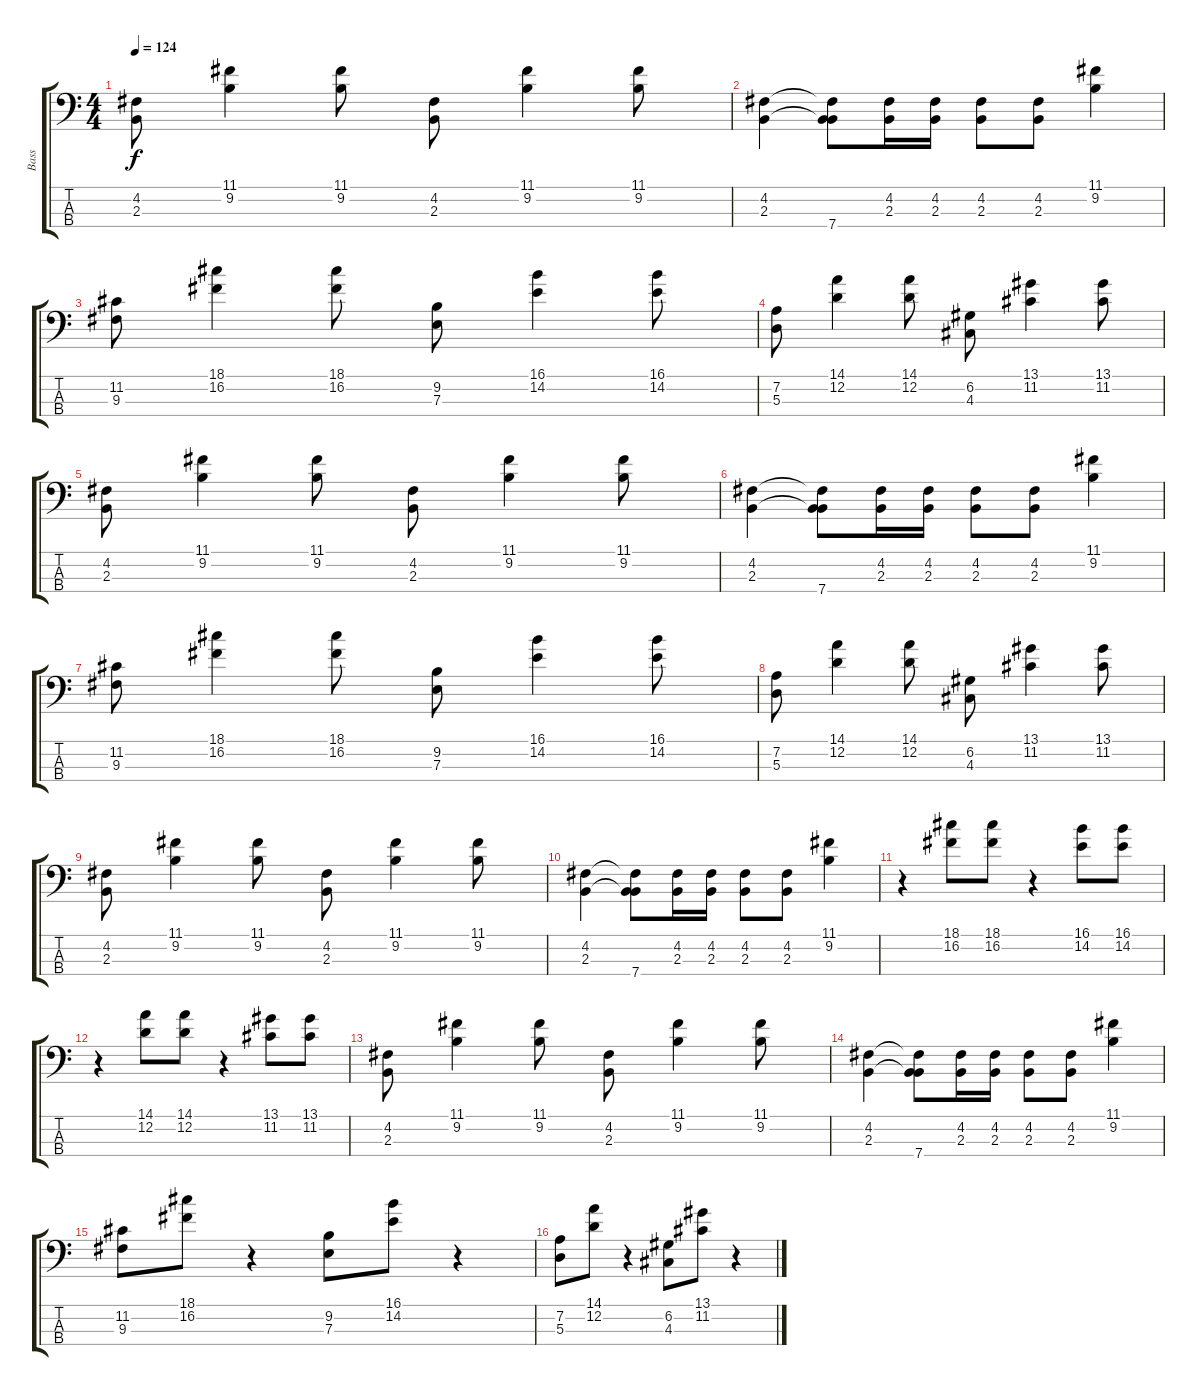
\track ("Bass" "Bass") {instrument electricbassfinger}
\staff {score tabs}
\tuning (G2 D2 A1 E1) {hide}
\ts (4 4)
\tempo 124
\clef f4
\ks c
(4.2 2.3).8{dy f} (11.1 9.2).4 (11.1 9.2).8 (4.2 2.3).8 (11.1 9.2).4 (11.1 9.2).8 |
(4.2 2.3).4 (4.2{t} 2.3{t} 7.4).8 (4.2 2.3).16 (4.2 2.3).16 (4.2 2.3).8 (4.2 2.3).8 (11.1 9.2).4 |
(11.2 9.3).8 (18.1 16.2).4 (18.1 16.2).8 (9.2 7.3).8 (16.1 14.2).4 (16.1 14.2).8 |
(7.2 5.3).8 (14.1 12.2).4 (14.1 12.2).8 (6.2 4.3).8 (13.1 11.2).4 (13.1 11.2).8 |
(4.2 2.3).8 (11.1 9.2).4 (11.1 9.2).8 (4.2 2.3).8 (11.1 9.2).4 (11.1 9.2).8 |
(4.2 2.3).4 (4.2{t} 2.3{t} 7.4).8 (4.2 2.3).16 (4.2 2.3).16 (4.2 2.3).8 (4.2 2.3).8 (11.1 9.2).4 |
(11.2 9.3).8 (18.1 16.2).4 (18.1 16.2).8 (9.2 7.3).8 (16.1 14.2).4 (16.1 14.2).8 |
(7.2 5.3).8 (14.1 12.2).4 (14.1 12.2).8 (6.2 4.3).8 (13.1 11.2).4 (13.1 11.2).8 |
(4.2 2.3).8 (11.1 9.2).4 (11.1 9.2).8 (4.2 2.3).8 (11.1 9.2).4 (11.1 9.2).8 |
(4.2 2.3).4 (4.2{t} 2.3{t} 7.4).8 (4.2 2.3).16 (4.2 2.3).16 (4.2 2.3).8 (4.2 2.3).8 (11.1 9.2).4 |
r.4 (18.1 16.2).8 (18.1 16.2).8 r.4 (16.1 14.2).8 (16.1 14.2).8 |
r.4 (14.1 12.2).8 (14.1 12.2).8 r.4 (13.1 11.2).8 (13.1 11.2).8 |
(4.2 2.3).8 (11.1 9.2).4 (11.1 9.2).8 (4.2 2.3).8 (11.1 9.2).4 (11.1 9.2).8 |
(4.2 2.3).4 (4.2{t} 2.3{t} 7.4).8 (4.2 2.3).16 (4.2 2.3).16 (4.2 2.3).8 (4.2 2.3).8 (11.1 9.2).4 |
(11.2 9.3).8 (18.1 16.2).8 r.4 (9.2 7.3).8 (16.1 14.2).8 r.4 |
(7.2 5.3).8 (14.1 12.2).8 r.4 (6.2 4.3).8 (13.1 11.2).8 r.4
